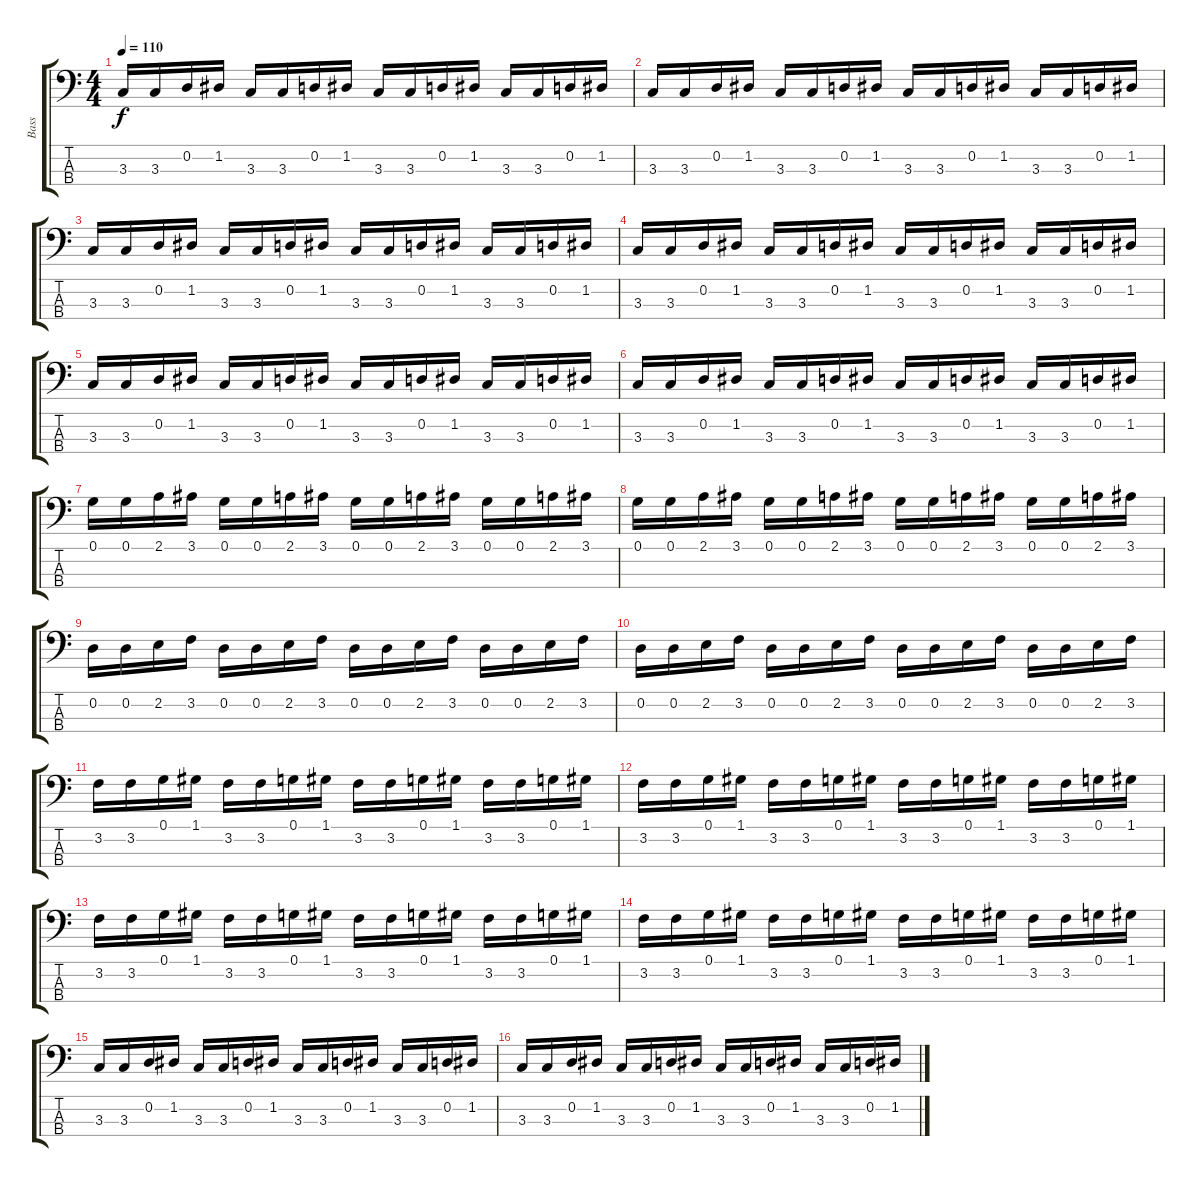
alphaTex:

\track ("Bass        " "Bass      ") {instrument fretlessbass}
\staff {score tabs}
\tuning (G2 D2 A1 E1) {hide}
\ts (4 4)
\tempo 110
\clef f4
\ks c
3.3.16{dy f} 3.3.16 0.2.16 1.2.16 3.3.16 3.3.16 0.2.16 1.2.16 3.3.16 3.3.16 0.2.16 1.2.16 3.3.16 3.3.16 0.2.16 1.2.16 |
3.3.16 3.3.16 0.2.16 1.2.16 3.3.16 3.3.16 0.2.16 1.2.16 3.3.16 3.3.16 0.2.16 1.2.16 3.3.16 3.3.16 0.2.16 1.2.16 |
3.3.16 3.3.16 0.2.16 1.2.16 3.3.16 3.3.16 0.2.16 1.2.16 3.3.16 3.3.16 0.2.16 1.2.16 3.3.16 3.3.16 0.2.16 1.2.16 |
3.3.16 3.3.16 0.2.16 1.2.16 3.3.16 3.3.16 0.2.16 1.2.16 3.3.16 3.3.16 0.2.16 1.2.16 3.3.16 3.3.16 0.2.16 1.2.16 |
3.3.16 3.3.16 0.2.16 1.2.16 3.3.16 3.3.16 0.2.16 1.2.16 3.3.16 3.3.16 0.2.16 1.2.16 3.3.16 3.3.16 0.2.16 1.2.16 |
3.3.16 3.3.16 0.2.16 1.2.16 3.3.16 3.3.16 0.2.16 1.2.16 3.3.16 3.3.16 0.2.16 1.2.16 3.3.16 3.3.16 0.2.16 1.2.16 |
0.1.16 0.1.16 2.1.16 3.1.16 0.1.16 0.1.16 2.1.16 3.1.16 0.1.16 0.1.16 2.1.16 3.1.16 0.1.16 0.1.16 2.1.16 3.1.16 |
0.1.16 0.1.16 2.1.16 3.1.16 0.1.16 0.1.16 2.1.16 3.1.16 0.1.16 0.1.16 2.1.16 3.1.16 0.1.16 0.1.16 2.1.16 3.1.16 |
0.2.16 0.2.16 2.2.16 3.2.16 0.2.16 0.2.16 2.2.16 3.2.16 0.2.16 0.2.16 2.2.16 3.2.16 0.2.16 0.2.16 2.2.16 3.2.16 |
0.2.16 0.2.16 2.2.16 3.2.16 0.2.16 0.2.16 2.2.16 3.2.16 0.2.16 0.2.16 2.2.16 3.2.16 0.2.16 0.2.16 2.2.16 3.2.16 |
3.2.16 3.2.16 0.1.16 1.1.16 3.2.16 3.2.16 0.1.16 1.1.16 3.2.16 3.2.16 0.1.16 1.1.16 3.2.16 3.2.16 0.1.16 1.1.16 |
3.2.16 3.2.16 0.1.16 1.1.16 3.2.16 3.2.16 0.1.16 1.1.16 3.2.16 3.2.16 0.1.16 1.1.16 3.2.16 3.2.16 0.1.16 1.1.16 |
3.2.16 3.2.16 0.1.16 1.1.16 3.2.16 3.2.16 0.1.16 1.1.16 3.2.16 3.2.16 0.1.16 1.1.16 3.2.16 3.2.16 0.1.16 1.1.16 |
3.2.16 3.2.16 0.1.16 1.1.16 3.2.16 3.2.16 0.1.16 1.1.16 3.2.16 3.2.16 0.1.16 1.1.16 3.2.16 3.2.16 0.1.16 1.1.16 |
3.3.16 3.3.16 0.2.16 1.2.16 3.3.16 3.3.16 0.2.16 1.2.16 3.3.16 3.3.16 0.2.16 1.2.16 3.3.16 3.3.16 0.2.16 1.2.16 |
3.3.16 3.3.16 0.2.16 1.2.16 3.3.16 3.3.16 0.2.16 1.2.16 3.3.16 3.3.16 0.2.16 1.2.16 3.3.16 3.3.16 0.2.16 1.2.16
